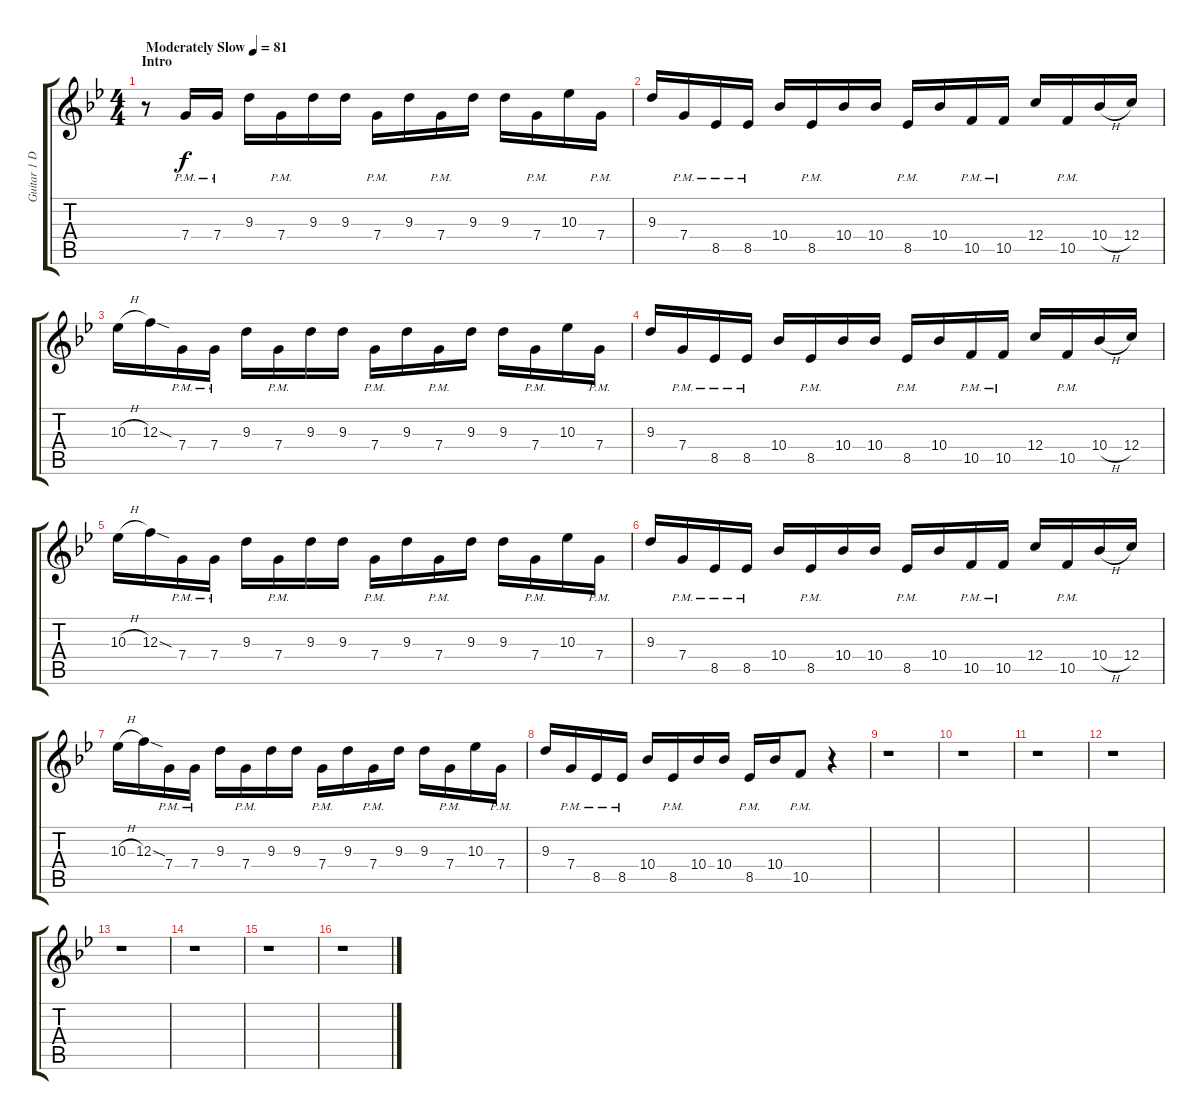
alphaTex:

\track ("Guitar 1 Delay" "Guitar 1 D") {instrument electricguitarclean}
\staff {score tabs}
\tuning (D4 A3 F3 C3 G2 C2) {hide}
\ts (4 4)
\section ("" "Intro")
\tempo (81 "Moderately Slow")
\clef g2
\ks gminor
r.8{dy f instrument electricguitarclean} 7.4{pm}.16 7.4{pm}.16 9.3.16 7.4{pm}.16 9.3.16 9.3.16 7.4{pm}.16 9.3.16 7.4{pm}.16 9.3.16 9.3.16 7.4{pm}.16 10.3.16 7.4{pm}.16 |
9.3.16 7.4{pm}.16 8.5{pm}.16 8.5{pm}.16 10.4.16 8.5{pm}.16 10.4.16 10.4.16 8.5{pm}.16 10.4.16 10.5{pm}.16 10.5{pm}.16 12.4.16 10.5{pm}.16 10.4{h}.16 12.4.16 |
10.3{h}.16 12.3{sod}.16 7.4{pm}.16 7.4{pm}.16 9.3.16 7.4{pm}.16 9.3.16 9.3.16 7.4{pm}.16 9.3.16 7.4{pm}.16 9.3.16 9.3.16 7.4{pm}.16 10.3.16 7.4{pm}.16 |
9.3.16 7.4{pm}.16 8.5{pm}.16 8.5{pm}.16 10.4.16 8.5{pm}.16 10.4.16 10.4.16 8.5{pm}.16 10.4.16 10.5{pm}.16 10.5{pm}.16 12.4.16 10.5{pm}.16 10.4{h}.16 12.4.16 |
10.3{h}.16 12.3{sod}.16 7.4{pm}.16 7.4{pm}.16 9.3.16 7.4{pm}.16 9.3.16 9.3.16 7.4{pm}.16 9.3.16 7.4{pm}.16 9.3.16 9.3.16 7.4{pm}.16 10.3.16 7.4{pm}.16 |
9.3.16 7.4{pm}.16 8.5{pm}.16 8.5{pm}.16 10.4.16 8.5{pm}.16 10.4.16 10.4.16 8.5{pm}.16 10.4.16 10.5{pm}.16 10.5{pm}.16 12.4.16 10.5{pm}.16 10.4{h}.16 12.4.16 |
10.3{h}.16 12.3{sod}.16 7.4{pm}.16 7.4{pm}.16 9.3.16 7.4{pm}.16 9.3.16 9.3.16 7.4{pm}.16 9.3.16 7.4{pm}.16 9.3.16 9.3.16 7.4{pm}.16 10.3.16 7.4{pm}.16 |
9.3.16 7.4{pm}.16 8.5{pm}.16 8.5{pm}.16 10.4.16 8.5{pm}.16 10.4.16 10.4.16 8.5{pm}.16 10.4.16 10.5{pm}.8 r.4 |
r.1 |
r.1 |
r.1 |
r.1 |
r.1 |
r.1 |
r.1 |
r.1
